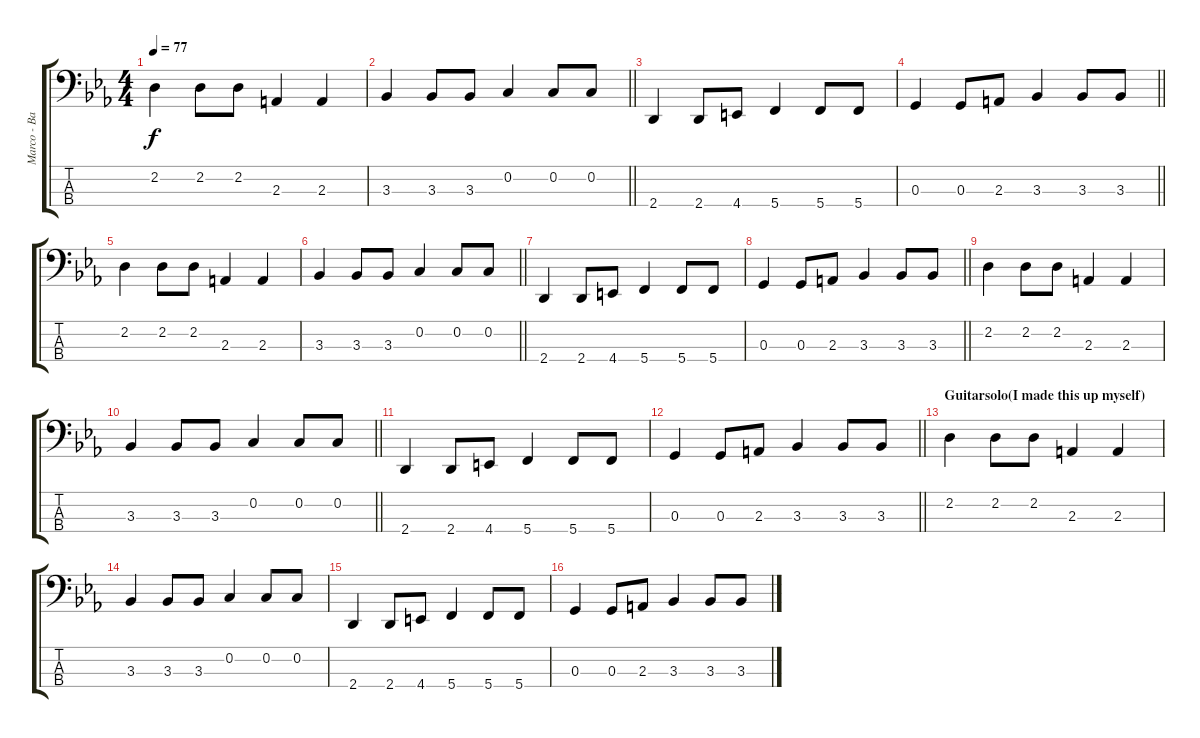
\track ("Marco - Bass" "Marco - Ba") {instrument electricbassfinger}
\staff {score tabs}
\tuning (F2 C2 G1 C1) {hide}
\ts (4 4)
\tempo 77
\clef f4
\ks cminor
2.2.4{dy f} 2.2.8 2.2.8 2.3.4 2.3.4 |
\barLineRight lightlight
3.3.4 3.3.8 3.3.8 0.2.4 0.2.8 0.2.8 |
2.4.4 2.4.8 4.4.8 5.4.4 5.4.8 5.4.8 |
\barLineRight lightlight
0.3.4 0.3.8 2.3.8 3.3.4 3.3.8 3.3.8 |
2.2.4 2.2.8 2.2.8 2.3.4 2.3.4 |
\barLineRight lightlight
3.3.4 3.3.8 3.3.8 0.2.4 0.2.8 0.2.8 |
2.4.4 2.4.8 4.4.8 5.4.4 5.4.8 5.4.8 |
\barLineRight lightlight
0.3.4 0.3.8 2.3.8 3.3.4 3.3.8 3.3.8 |
2.2.4 2.2.8 2.2.8 2.3.4 2.3.4 |
\barLineRight lightlight
3.3.4 3.3.8 3.3.8 0.2.4 0.2.8 0.2.8 |
2.4.4 2.4.8 4.4.8 5.4.4 5.4.8 5.4.8 |
\barLineRight lightlight
0.3.4 0.3.8 2.3.8 3.3.4 3.3.8 3.3.8 |
\section ("" "Guitarsolo(I made this up myself)")
2.2.4 2.2.8 2.2.8 2.3.4 2.3.4 |
3.3.4 3.3.8 3.3.8 0.2.4 0.2.8 0.2.8 |
2.4.4 2.4.8 4.4.8 5.4.4 5.4.8 5.4.8 |
0.3.4 0.3.8 2.3.8 3.3.4 3.3.8 3.3.8
